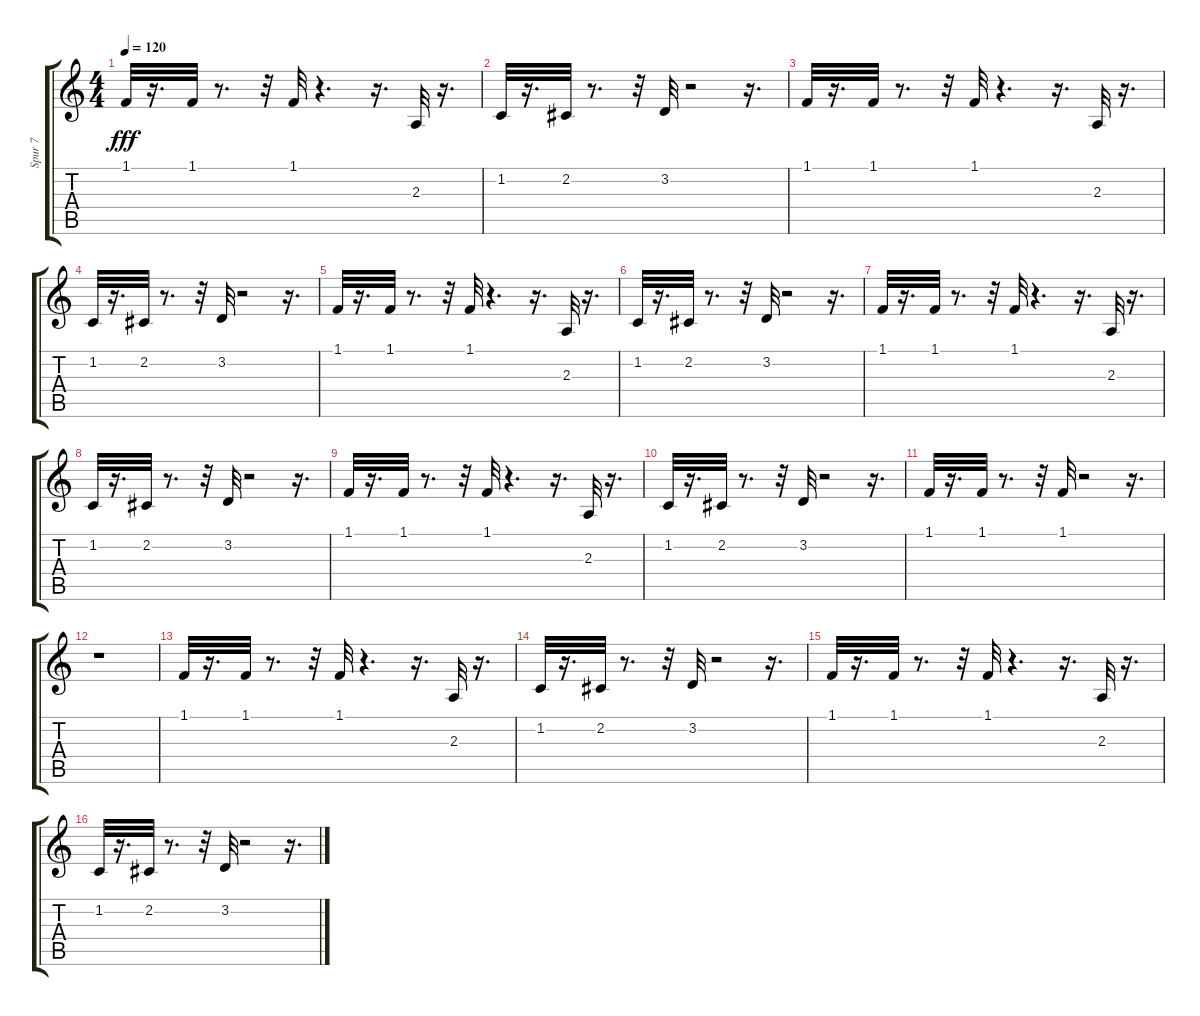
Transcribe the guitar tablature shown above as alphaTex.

\track ("Spur 7" "Spur 7") {instrument tenorsax}
\staff {score tabs}
\tuning (E4 B3 G3 D3 A2 E2) {hide}
\ts (4 4)
\tempo 120
\clef g2
\ks c
1.1.32{dy fff} r.16{d} 1.1.32 r.8{d} r.32 1.1.32 r.4{d} r.16{d} 2.3.32 r.16{d} |
1.2.32 r.16{d} 2.2.32 r.8{d} r.32 3.2.32 r.2 r.16{d} |
1.1.32 r.16{d} 1.1.32 r.8{d} r.32 1.1.32 r.4{d} r.16{d} 2.3.32 r.16{d} |
1.2.32 r.16{d} 2.2.32 r.8{d} r.32 3.2.32 r.2 r.16{d} |
1.1.32 r.16{d} 1.1.32 r.8{d} r.32 1.1.32 r.4{d} r.16{d} 2.3.32 r.16{d} |
1.2.32 r.16{d} 2.2.32 r.8{d} r.32 3.2.32 r.2 r.16{d} |
1.1.32 r.16{d} 1.1.32 r.8{d} r.32 1.1.32 r.4{d} r.16{d} 2.3.32 r.16{d} |
1.2.32 r.16{d} 2.2.32 r.8{d} r.32 3.2.32 r.2 r.16{d} |
1.1.32 r.16{d} 1.1.32 r.8{d} r.32 1.1.32 r.4{d} r.16{d} 2.3.32 r.16{d} |
1.2.32 r.16{d} 2.2.32 r.8{d} r.32 3.2.32 r.2 r.16{d} |
1.1.32 r.16{d} 1.1.32 r.8{d} r.32 1.1.32 r.2 r.16{d} |
r.1 |
1.1.32 r.16{d} 1.1.32 r.8{d} r.32 1.1.32 r.4{d} r.16{d} 2.3.32 r.16{d} |
1.2.32 r.16{d} 2.2.32 r.8{d} r.32 3.2.32 r.2 r.16{d} |
1.1.32 r.16{d} 1.1.32 r.8{d} r.32 1.1.32 r.4{d} r.16{d} 2.3.32 r.16{d} |
1.2.32 r.16{d} 2.2.32 r.8{d} r.32 3.2.32 r.2 r.16{d}
